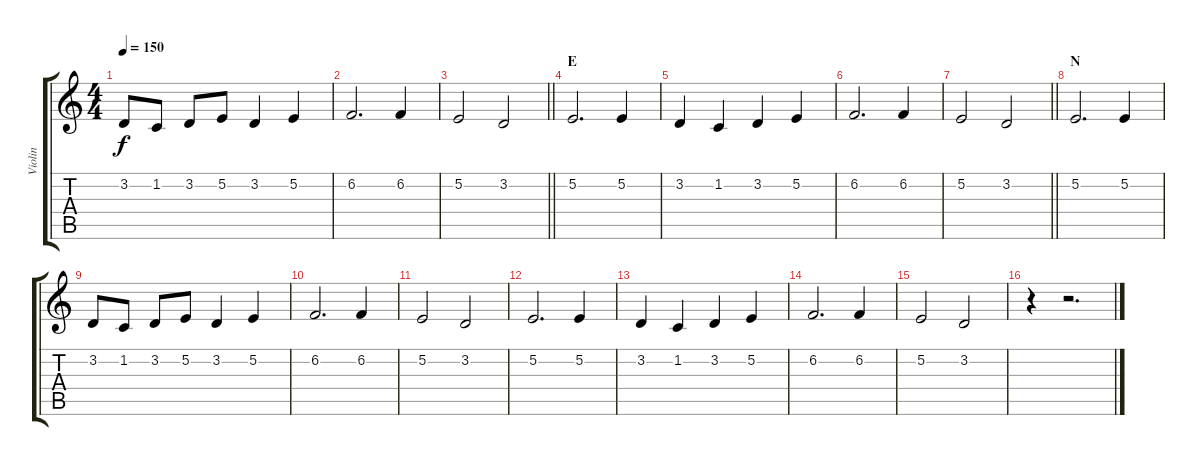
\track ("Violin" "Violin") {instrument viola}
\staff {score tabs}
\tuning (E4 B3 G3 D3 A2 E2) {hide}
\ts (4 4)
\tempo 150
\clef g2
\ks c
3.2.8{dy f} 1.2.8 3.2.8 5.2.8 3.2.4 5.2.4 |
6.2.2{d} 6.2.4 |
\barLineRight lightlight
5.2.2 3.2.2 |
\section ("" "E")
5.2.2{d} 5.2.4 |
3.2.4 1.2.4 3.2.4 5.2.4 |
6.2.2{d} 6.2.4 |
\barLineRight lightlight
5.2.2 3.2.2 |
\section ("" "N")
5.2.2{d} 5.2.4 |
3.2.8 1.2.8 3.2.8 5.2.8 3.2.4 5.2.4 |
6.2.2{d} 6.2.4 |
5.2.2 3.2.2 |
5.2.2{d} 5.2.4 |
3.2.4 1.2.4 3.2.4 5.2.4 |
6.2.2{d} 6.2.4 |
5.2.2 3.2.2 |
r.4 r.2{d}
